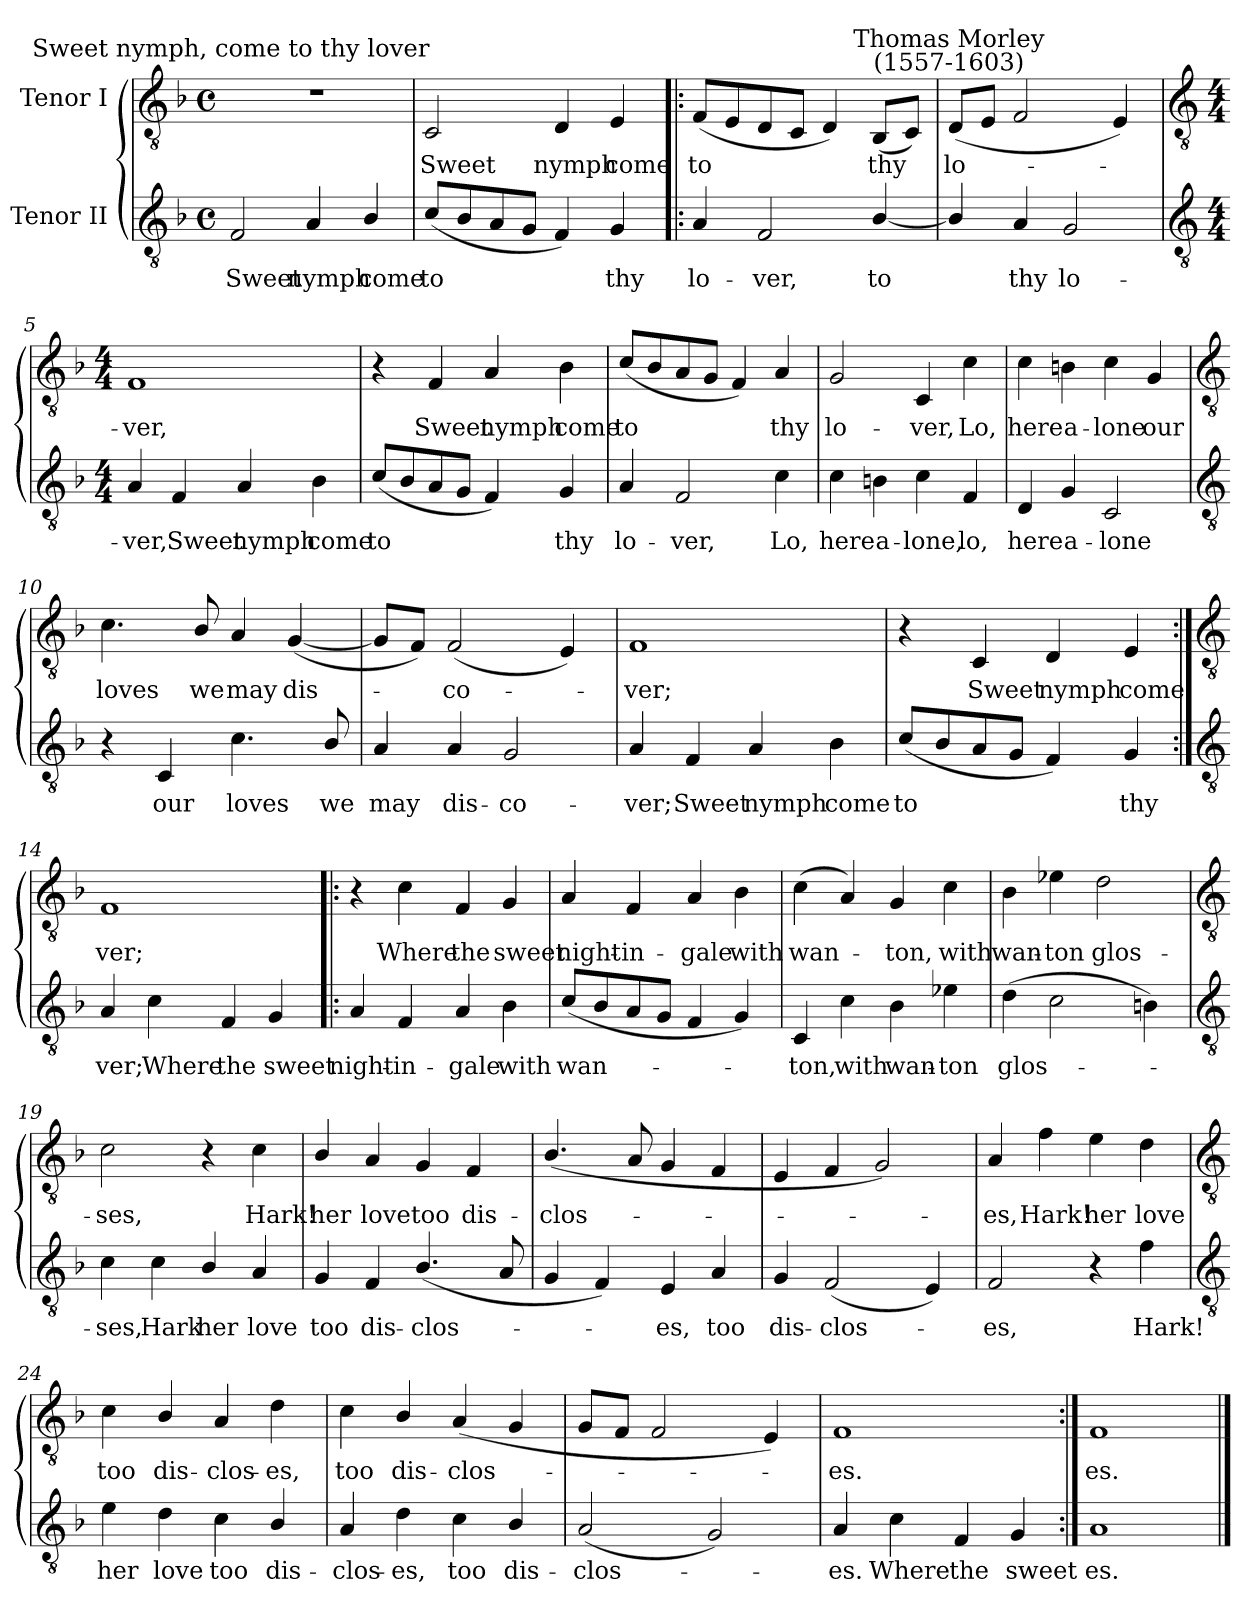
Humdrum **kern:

**kern	**text	**kern	**text
*part2	*part2	*part1	*part1
*staff2	*staff2	*staff1	*staff1
*I"Tenor II	*	*I"Tenor I	*
*clefGv2	*	*clefGv2	*
*k[b-]	*	*k[b-]	*
*F:	*	*F:	*
*M4/4	*	*M4/4	*
*met(c)	*	*met(c)	*
=1	=1	=1	=1
!	!	!LO:TX:a:cj:t=Sweet nymph, come  to thy lover	!
!	!LO:LY:b	!	!
2F	Sweet	1r	.
!	!LO:LY:b	!	!
4A	nymph	.	.
!	!LO:LY:b	!	!
4B-/	come	.	.
=2	=2	=2	=2
!	!LO:LY:b	!	!LO:LY:b
(<8cL	to	2C	Sweet
8B-	.	.	.
8A	.	.	.
8GJ	.	.	.
!	!	!	!LO:LY:b
4F)	.	4D	nymph
!	!LO:LY:b	!	!LO:LY:b
4G	thy	4E	come
=3!|:	=3!|:	=3!|:	=3!|:
!	!LO:LY:b	!	!LO:LY:b
4A	lo-	(<8FL	to
.	.	8E	.
!	!LO:LY:b	!	!
2F	-ver,	8D	.
.	.	8CJ	.
.	.	4D)	.
!	!LO:LY:b	!	!LO:LY:b
[4B-/	to	(<8BB-L	thy
.	.	8CJ)	.
=4	=4	=4	=4
!	!	!LO:TX:a:cj:t=Thomas Morley\n(1557-1603)	!
!	!	!	!LO:LY:b
4B-/]	.	(<8DL	lo-
.	.	8EJ	.
!	!LO:LY:b	!	!
4A	thy	2F	.
!	!LO:LY:b	!	!
2G	lo-	.	.
.	.	4E)	.
!!LO:LB:g=z
=5	=5	=5	=5
*clefGv2	*	*clefGv2	*
*M4/4	*	*M4/4	*
!	!LO:LY:b	!	!LO:LY:b
4A	-ver,	1F	ver,
!	!LO:LY:b	!	!
4F	Sweet	.	.
!	!LO:LY:b	!	!
4A	nymph	.	.
!	!LO:LY:b	!	!
4B-	come	.	.
=6	=6	=6	=6
!	!LO:LY:b	!	!
(<8cL	to	4r	.
8B-	.	.	.
!	!	!	!LO:LY:b
8A	.	4F	Sweet
8GJ	.	.	.
!	!	!	!LO:LY:b
4F)	.	4A	nymph
!	!LO:LY:b	!	!LO:LY:b
4G	thy	4B-\	come
=7	=7	=7	=7
!	!LO:LY:b	!	!LO:LY:b
4A	lo-	(<8cL	to
.	.	8B-	.
!	!LO:LY:b	!	!
2F	-ver,	8A	.
.	.	8GJ	.
.	.	4F)	.
!	!LO:LY:b	!	!LO:LY:b
4c	Lo,	4A	thy
=8	=8	=8	=8
!	!LO:LY:b	!	!LO:LY:b
4c	here	2G	lo-
!	!LO:LY:b	!	!
4Bn	a-	.	.
!	!LO:LY:b	!	!LO:LY:b
4c	-lone,	4C	-ver,
!	!LO:LY:b	!	!LO:LY:b
4F	lo,	4c	Lo,
=9	=9	=9	=9
!	!LO:LY:b	!	!LO:LY:b
4D	here	4c	here
!	!LO:LY:b	!	!LO:LY:b
4G	a-	4Bn	a-
!	!LO:LY:b	!	!LO:LY:b
2C	-lone	4c	-lone
!	!	!	!LO:LY:b
.	.	4G	our
!!LO:LB:g=z
=10	=10	=10	=10
*clefGv2	*	*clefGv2	*
!	!	!	!LO:LY:b
4r	.	4.c	loves
!	!LO:LY:b	!	!
4C	our	.	.
!	!	!	!LO:LY:b
.	.	8B-/	we
!	!LO:LY:b	!	!LO:LY:b
4.c	loves	4A	may
!	!	!	!LO:LY:b
.	.	(<[4G	dis-
!	!LO:LY:b	!	!
8B-/	we	.	.
=11	=11	=11	=11
!	!LO:LY:b	!	!
4A	may	8GL]	.
.	.	8FJ)	.
!	!LO:LY:b	!	!LO:LY:b
4A	dis-	(<2F	co-
!	!LO:LY:b	!	!
2G	-co-	.	.
.	.	4E)	.
=12	=12	=12	=12
!	!LO:LY:b	!	!LO:LY:b
4A	-ver;	1F	ver;
!	!LO:LY:b	!	!
4F	Sweet	.	.
!	!LO:LY:b	!	!
4A	nymph	.	.
!	!LO:LY:b	!	!
4B-	come	.	.
=13	=13	=13	=13
!	!LO:LY:b	!	!
(<8cL	to	4r	.
8B-	.	.	.
!	!	!	!LO:LY:b
8A	.	4C	Sweet
8GJ	.	.	.
!	!	!	!LO:LY:b
4F)	.	4D	nymph
!	!LO:LY:b	!	!LO:LY:b
4G	thy	4E	come
!!LO:LB:g=z
=14:|!	=14:|!	=14:|!	=14:|!
*clefGv2	*	*clefGv2	*
!	!LO:LY:b	!	!LO:LY:b
4A	ver;	1F	ver;
!	!LO:LY:b	!	!
4c	Where	.	.
!	!LO:LY:b	!	!
4F	the	.	.
!	!LO:LY:b	!	!
4G	sweet	.	.
=15!|:	=15!|:	=15!|:	=15!|:
!	!LO:LY:b	!	!
4A	night-	4r	.
!	!LO:LY:b	!	!LO:LY:b
4F	-in-	4c	Where
!	!LO:LY:b	!	!LO:LY:b
4A	-gale	4F	the
!	!LO:LY:b	!	!LO:LY:b
4B-	with	4G	sweet
=16	=16	=16	=16
!	!LO:LY:b	!	!LO:LY:b
(<8cL	wan-	4A	night-
8B-	.	.	.
!	!	!	!LO:LY:b
8A	.	4F	-in-
8GJ	.	.	.
!	!	!	!LO:LY:b
4F	.	4A	-gale
!	!	!	!LO:LY:b
4G)	.	4B-	with
=17	=17	=17	=17
!	!LO:LY:b	!	!LO:LY:b
4C	ton,	(<4c	wan-
!	!LO:LY:b	!	!
4c	with	4A)	.
!	!LO:LY:b	!	!LO:LY:b
4B-	wan-	4G	ton,
!	!LO:LY:b	!	!LO:LY:b
4e-X	-ton	4c	with
=18	=18	=18	=18
!	!LO:LY:b	!	!LO:LY:b
(>4d	glos-	4B-	wan-
!	!	!	!LO:LY:b
2c	.	4e-X	-ton
!	!	!	!LO:LY:b
.	.	2d	glos-
4Bn)	.	.	.
!!LO:LB:g=z
=19	=19	=19	=19
*clefGv2	*	*clefGv2	*
!	!LO:LY:b	!	!LO:LY:b
4c	ses,	2c	-ses,
!	!LO:LY:b	!	!
4c	Hark	.	.
!	!LO:LY:b	!	!
4B-/	her	4r	.
!	!LO:LY:b	!	!LO:LY:b
4A	love	4c	Hark!
=20	=20	=20	=20
!	!LO:LY:b	!	!LO:LY:b
4G	too	4B-/	her
!	!LO:LY:b	!	!LO:LY:b
4F	dis-	4A	love
!	!LO:LY:b	!	!LO:LY:b
(<4.B-/	-clos-	4G	too
!	!	!	!LO:LY:b
.	.	4F	dis-
8A	.	.	.
=21	=21	=21	=21
!	!	!	!LO:LY:b
4G	.	(<4.B-/	-clos-
4F)	.	.	.
.	.	8A	.
!	!LO:LY:b	!	!
4E	es,	4G	.
!	!LO:LY:b	!	!
4A	too	4F	.
=22	=22	=22	=22
!	!LO:LY:b	!	!
4G	dis-	4E	.
!	!LO:LY:b	!	!
(<2F	-clos-	4F	.
.	.	2G)	.
4E)	.	.	.
=23	=23	=23	=23
!	!LO:LY:b	!	!LO:LY:b
2F	es,	4A	es,
!	!	!	!LO:LY:b
.	.	4f	Hark!
!	!	!	!LO:LY:b
4r	.	4e	her
!	!LO:LY:b	!	!LO:LY:b
4f	Hark!	4d	love
!!LO:LB:g=z
=24	=24	=24	=24
*clefGv2	*	*clefGv2	*
!	!LO:LY:b	!	!LO:LY:b
4e	her	4c	too
!	!LO:LY:b	!	!LO:LY:b
4d	love	4B-/	dis-
!	!LO:LY:b	!	!LO:LY:b
4c	too	4A	-clos-
!	!LO:LY:b	!	!LO:LY:b
4B-/	dis-	4d	-es,
=25	=25	=25	=25
!	!LO:LY:b	!	!LO:LY:b
4A	-clos-	4c	too
!	!LO:LY:b	!	!LO:LY:b
4d	-es,	4B-/	dis-
!	!LO:LY:b	!	!LO:LY:b
4c	too	(<4A	-clos-
!	!LO:LY:b	!	!
4B-/	dis-	4G	.
=26	=26	=26	=26
!	!LO:LY:b	!	!
(<2A	-clos-	8GL	.
.	.	8FJ	.
.	.	2F	.
2G)	.	.	.
.	.	4E)	.
=27	=27	=27	=27
!	!LO:LY:b	!	!LO:LY:b
4A	es.	1F	es.
!	!LO:LY:b	!	!
4c	Where	.	.
!	!LO:LY:b	!	!
4F	the	.	.
!	!LO:LY:b	!	!
4G	sweet	.	.
=28:|!	=28:|!	=28:|!	=28:|!
!	!LO:LY:b	!	!LO:LY:b
1A	es.	1F	es.
==	==	==	==
*-	*-	*-	*-
